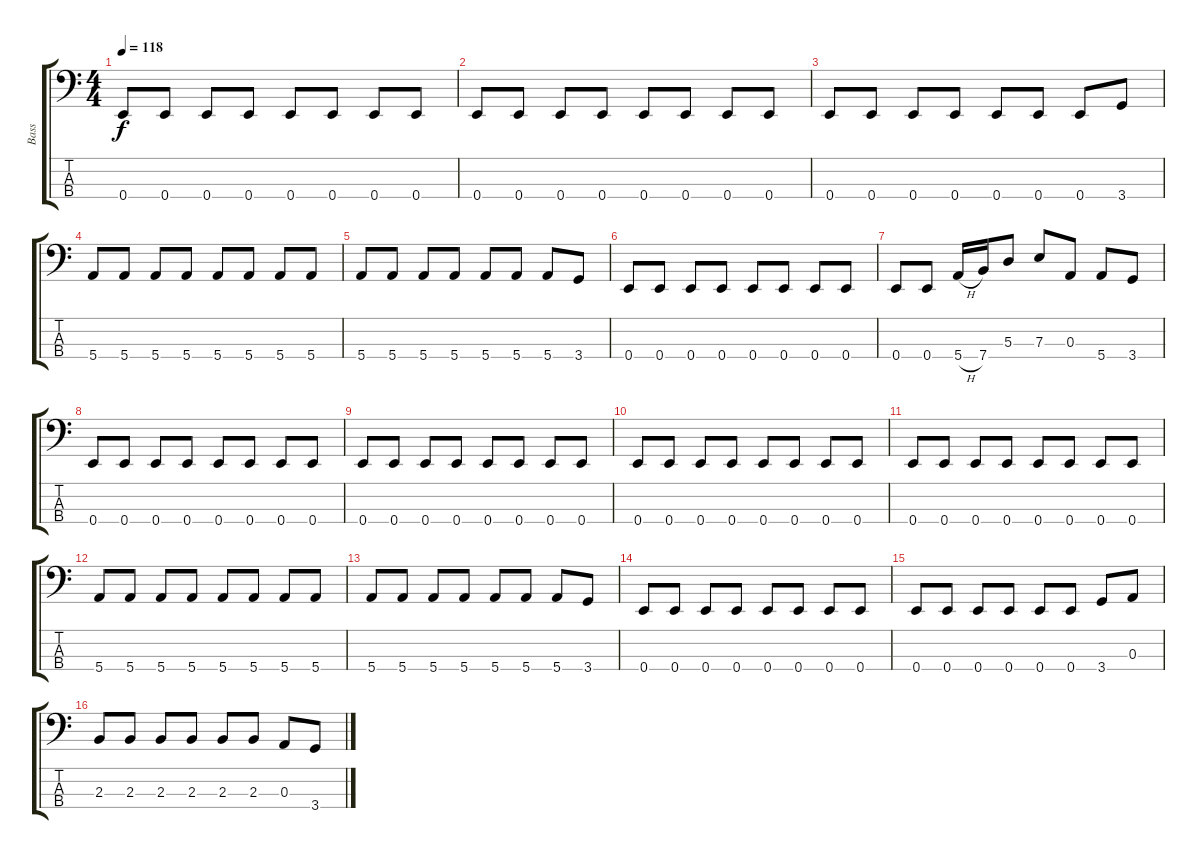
\track ("Bass" "Bass") {instrument electricbassfinger}
\staff {score tabs}
\tuning (G2 D2 A1 E1) {hide}
\ts (4 4)
\tempo 118
\clef f4
\ks c
0.4.8{dy f} 0.4.8 0.4.8 0.4.8 0.4.8 0.4.8 0.4.8 0.4.8 |
0.4.8 0.4.8 0.4.8 0.4.8 0.4.8 0.4.8 0.4.8 0.4.8 |
0.4.8 0.4.8 0.4.8 0.4.8 0.4.8 0.4.8 0.4.8 3.4.8 |
5.4.8 5.4.8 5.4.8 5.4.8 5.4.8 5.4.8 5.4.8 5.4.8 |
5.4.8 5.4.8 5.4.8 5.4.8 5.4.8 5.4.8 5.4.8 3.4.8 |
0.4.8 0.4.8 0.4.8 0.4.8 0.4.8 0.4.8 0.4.8 0.4.8 |
0.4.8 0.4.8 5.4{h}.16 7.4.16 5.3.8 7.3.8 0.3.8 5.4.8 3.4.8 |
0.4.8 0.4.8 0.4.8 0.4.8 0.4.8 0.4.8 0.4.8 0.4.8 |
0.4.8 0.4.8 0.4.8 0.4.8 0.4.8 0.4.8 0.4.8 0.4.8 |
0.4.8 0.4.8 0.4.8 0.4.8 0.4.8 0.4.8 0.4.8 0.4.8 |
0.4.8 0.4.8 0.4.8 0.4.8 0.4.8 0.4.8 0.4.8 0.4.8 |
5.4.8 5.4.8 5.4.8 5.4.8 5.4.8 5.4.8 5.4.8 5.4.8 |
5.4.8 5.4.8 5.4.8 5.4.8 5.4.8 5.4.8 5.4.8 3.4.8 |
0.4.8 0.4.8 0.4.8 0.4.8 0.4.8 0.4.8 0.4.8 0.4.8 |
0.4.8 0.4.8 0.4.8 0.4.8 0.4.8 0.4.8 3.4.8 0.3.8 |
2.3.8 2.3.8 2.3.8 2.3.8 2.3.8 2.3.8 0.3.8 3.4.8
